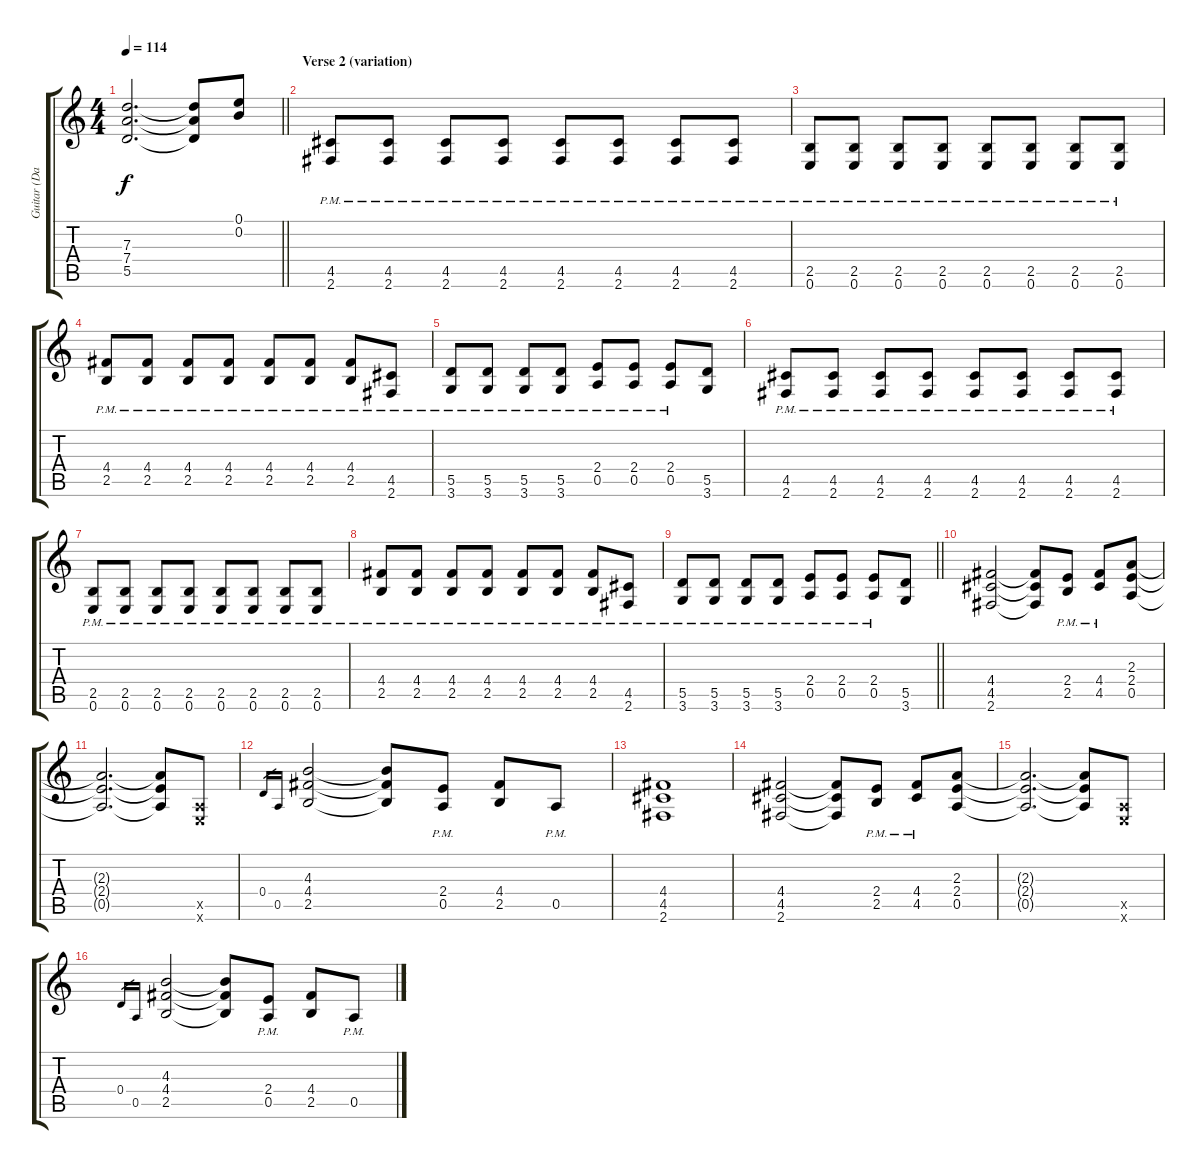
\track ("Guitar (Dave)" "Guitar (Da") {instrument distortionguitar}
\staff {score tabs}
\tuning (E4 B3 G3 D3 A2 E2) {hide}
\ts (4 4)
\tempo 114
\clef g2
\barLineRight lightlight
\ks c
(7.3 7.4 5.5).2{d dy f} (7.3{t} 7.4{t} 5.5{t}).8 (0.1 0.2).8 |
\section ("" "Verse 2 (variation)")
(4.5{pm} 2.6{pm}).8 (4.5{pm} 2.6{pm}).8 (4.5{pm} 2.6{pm}).8 (4.5{pm} 2.6{pm}).8 (4.5{pm} 2.6{pm}).8 (4.5{pm} 2.6{pm}).8 (4.5{pm} 2.6{pm}).8 (4.5{pm} 2.6{pm}).8 |
(2.5{pm} 0.6{pm}).8 (2.5{pm} 0.6{pm}).8 (2.5{pm} 0.6{pm}).8 (2.5{pm} 0.6{pm}).8 (2.5{pm} 0.6{pm}).8 (2.5{pm} 0.6{pm}).8 (2.5{pm} 0.6{pm}).8 (2.5{pm} 0.6{pm}).8 |
(4.4{pm} 2.5{pm}).8 (4.4{pm} 2.5{pm}).8 (4.4{pm} 2.5{pm}).8 (4.4{pm} 2.5{pm}).8 (4.4{pm} 2.5{pm}).8 (4.4{pm} 2.5{pm}).8 (4.4{pm} 2.5{pm}).8 (4.5{pm} 2.6{pm}).8 |
(5.5{pm} 3.6{pm}).8 (5.5{pm} 3.6{pm}).8 (5.5{pm} 3.6{pm}).8 (5.5{pm} 3.6{pm}).8 (2.4{pm} 0.5{pm}).8 (2.4{pm} 0.5{pm}).8 (2.4{pm} 0.5{pm}).8 (5.5 3.6).8 |
(4.5{pm} 2.6{pm}).8 (4.5{pm} 2.6{pm}).8 (4.5{pm} 2.6{pm}).8 (4.5{pm} 2.6{pm}).8 (4.5{pm} 2.6{pm}).8 (4.5{pm} 2.6{pm}).8 (4.5{pm} 2.6{pm}).8 (4.5{pm} 2.6{pm}).8 |
(2.5{pm} 0.6{pm}).8 (2.5{pm} 0.6{pm}).8 (2.5{pm} 0.6{pm}).8 (2.5{pm} 0.6{pm}).8 (2.5{pm} 0.6{pm}).8 (2.5{pm} 0.6{pm}).8 (2.5{pm} 0.6{pm}).8 (2.5{pm} 0.6{pm}).8 |
(4.4{pm} 2.5{pm}).8 (4.4{pm} 2.5{pm}).8 (4.4{pm} 2.5{pm}).8 (4.4{pm} 2.5{pm}).8 (4.4{pm} 2.5{pm}).8 (4.4{pm} 2.5{pm}).8 (4.4{pm} 2.5{pm}).8 (4.5{pm} 2.6{pm}).8 |
\barLineRight lightlight
(5.5{pm} 3.6{pm}).8 (5.5{pm} 3.6{pm}).8 (5.5{pm} 3.6{pm}).8 (5.5{pm} 3.6{pm}).8 (2.4{pm} 0.5{pm}).8 (2.4{pm} 0.5{pm}).8 (2.4{pm} 0.5{pm}).8 (5.5 3.6).8 |
\section ("" "")
(4.4 4.5 2.6).2 (4.4{t} 4.5{t} 2.6{t}).8 (2.4{pm} 2.5{pm}).8 (4.4{pm} 4.5{pm}).8 (2.3 2.4 0.5).8 |
(2.3{t} 2.4{t} 0.5{t}).2{d} (2.3{t} 2.4{t} 0.5{t}).8 (0.5{x} 0.6{x}).8 |
0.4.16{gr} 0.5.16{gr} (4.3 4.4 2.5).2 (4.3{t} 4.4{t} 2.5{t}).8 (2.4 0.5{pm}).8 (4.4 2.5).8 0.5{pm}.8 |
(4.4 4.5 2.6).1 |
(4.4 4.5 2.6).2 (4.4{t} 4.5{t} 2.6{t}).8 (2.4{pm} 2.5{pm}).8 (4.4{pm} 4.5{pm}).8 (2.3 2.4 0.5).8 |
(2.3{t} 2.4{t} 0.5{t}).2{d} (2.3{t} 2.4{t} 0.5{t}).8 (0.5{x} 0.6{x}).8 |
0.4.16{gr} 0.5.16{gr} (4.3 4.4 2.5).2 (4.3{t} 4.4{t} 2.5{t}).8 (2.4 0.5{pm}).8 (4.4 2.5).8 0.5{pm}.8
